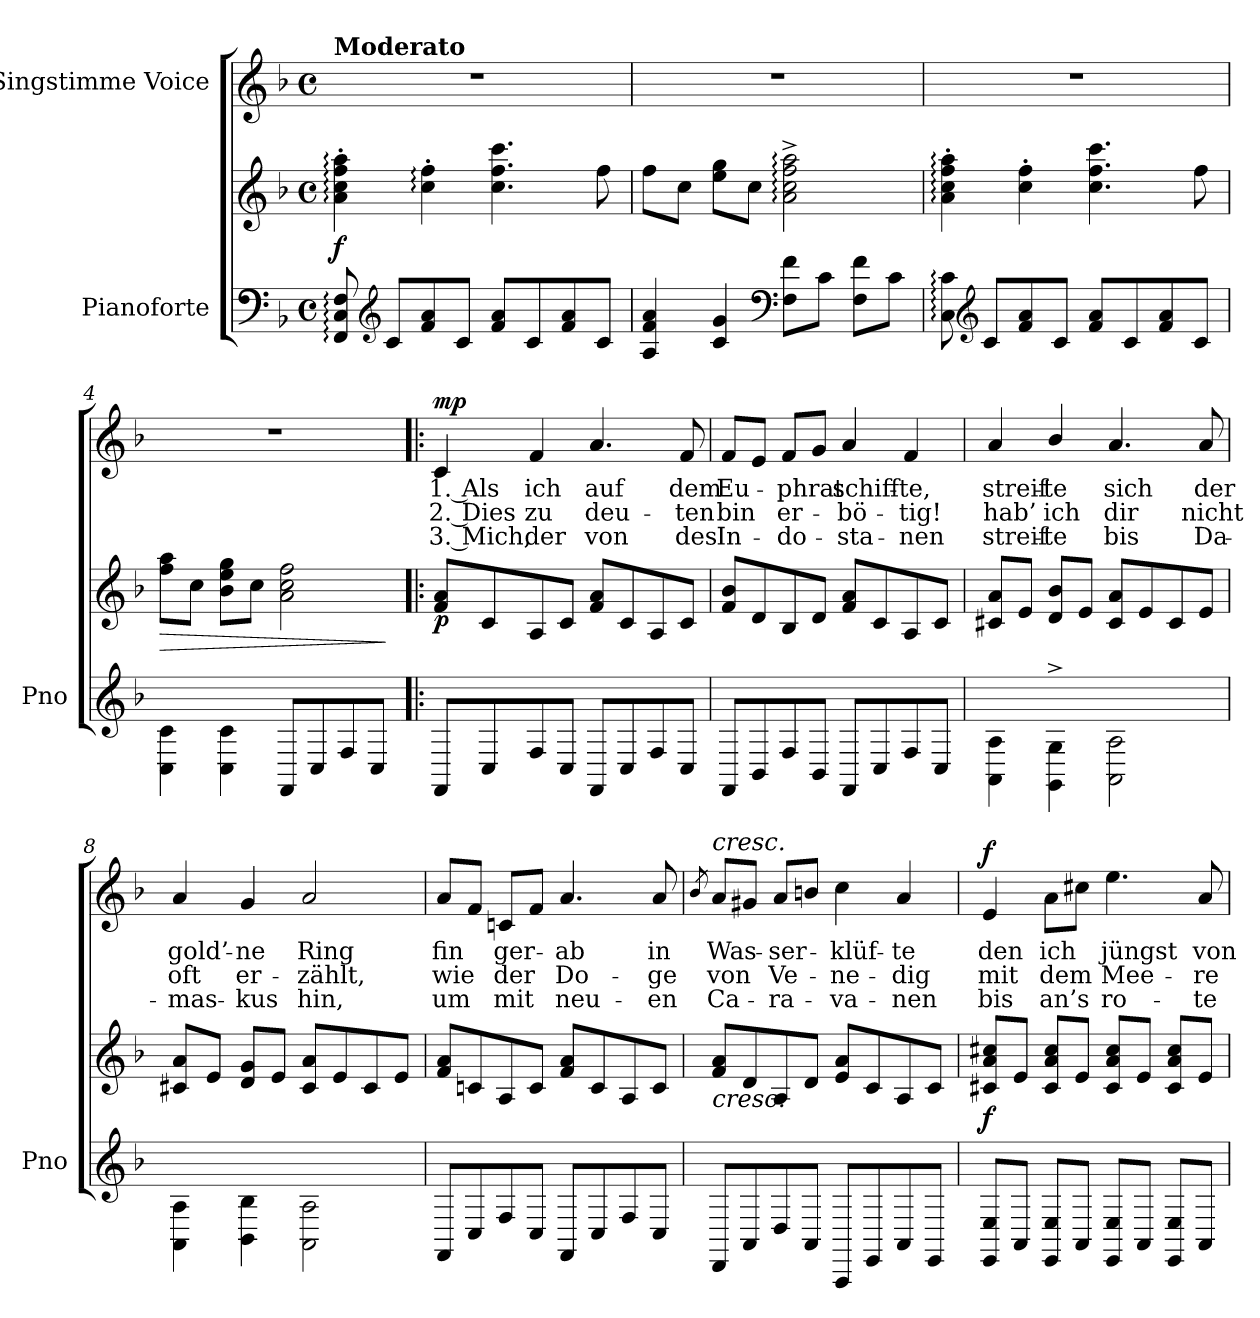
**kern	**kern	**dynam	**kern	**text	**text	**text	**dynam
*part2	*part2	*part2	*part1	*part1	*part1	*part1	*part1
*staff3	*staff2	*staff2/3	*staff1	*staff1	*staff1	*staff1	*staff1
*I"Pianoforte	*	*	*I"Singstimme Voice	*	*	*	*
*I'Pno	*	*	*	*	*	*	*
*clefF4	*clefG2	*	*clefG2	*	*	*	*
*k[b-]	*k[b-]	*	*k[b-]	*	*	*	*
*M4/4	*M4/4	*	*M4/4	*	*	*	*
*met(c)	*met(c)	*	*met(c)	*	*	*	*
=1	=1	=1	=1	=1	=1	=1	=1
!	!	!	!LO:TX:a:B:t=Moderato	!	!	!	!
!	!	!LO:DY:b	!	!	!	!	!
8FF/: 8C/: 8F/:	4a\:' 4cc\:' 4ff\:' 4aa\:'	f	1r	.	.	.	.
*clefG2	*	*	*	*	*	*	*
8c/L	.	.	.	.	.	.	.
8f/ 8a/	4cc\:' 4ff\:'	.	.	.	.	.	.
8c/J	.	.	.	.	.	.	.
8f/ 8a/L	4.cc\ 4.ff\ 4.ccc\	.	.	.	.	.	.
8c/	.	.	.	.	.	.	.
8f/ 8a/	.	.	.	.	.	.	.
8c/J	8ff\	.	.	.	.	.	.
=2	=2	=2	=2	=2	=2	=2	=2
4A/ 4f/ 4a/	8ff\L	.	1r	.	.	.	.
.	8cc\J	.	.	.	.	.	.
4c/ 4g/	8ee\ 8gg\L	.	.	.	.	.	.
.	8cc\J	.	.	.	.	.	.
*clefF4	*	*	*	*	*	*	*
8F\ 8f\L	2a\:^ 2cc\:^ 2ff\:^ 2aa\:^	.	.	.	.	.	.
8c\J	.	.	.	.	.	.	.
8F\ 8f\L	.	.	.	.	.	.	.
8c\J	.	.	.	.	.	.	.
=3	=3	=3	=3	=3	=3	=3	=3
8C\: 8c\:	4a\:' 4cc\:' 4ff\:' 4aa\:'	.	1r	.	.	.	.
*clefG2	*	*	*	*	*	*	*
8c/L	.	.	.	.	.	.	.
8f/ 8a/	4cc\' 4ff\'	.	.	.	.	.	.
8c/J	.	.	.	.	.	.	.
8f/ 8a/L	4.cc\ 4.ff\ 4.ccc\	.	.	.	.	.	.
8c/	.	.	.	.	.	.	.
8f/ 8a/	.	.	.	.	.	.	.
8c/J	8ff\	.	.	.	.	.	.
=4	=4	=4	=4	=4	=4	=4	=4
!	!	!LO:HP:b	!	!	!	!	!
4C\ 4c\	8ff\ 8aa\L	>	1r	.	.	.	.
.	8cc\J	.	.	.	.	.	.
4C\ 4c\	8b-\ 8ee\ 8gg\L	.	.	.	.	.	.
.	8cc\J	.	.	.	.	.	.
8FF/L	2a\ 2cc\ 2ff\	.	.	.	.	.	.
8C/	.	.	.	.	.	.	.
8F/	.	.	.	.	.	.	.
8C/J	.	.	.	.	.	.	.
.	.	]	.	.	.	.	.
!!LO:LB:g=z
=5!|:	=5!|:	=5!|:	=5!|:	=5!|:	=5!|:	=5!|:	=5!|:
!	!	!LO:DY:b	!	!LO:LY:b	!LO:LY:b	!LO:LY:b	!LO:DY:a
8FF/L	8f/ 8a/L	p	4c/	1. Als	2. Dies	3. Mich,	mp
8C/	8c/	.	.	.	.	.	.
!	!	!	!	!LO:LY:b	!LO:LY:b	!LO:LY:b	!
8F/	8A/	.	4f/	ich	zu	der	.
8C/J	8c/J	.	.	.	.	.	.
!	!	!	!	!LO:LY:b	!LO:LY:b	!LO:LY:b	!
8FF/L	8f/ 8a/L	.	4.a/	auf	deu-	von	.
8C/	8c/	.	.	.	.	.	.
8F/	8A/	.	.	.	.	.	.
!	!	!	!	!LO:LY:b	!LO:LY:b	!LO:LY:b	!
8C/J	8c/J	.	8f/	dem	-ten	des	.
=6	=6	=6	=6	=6	=6	=6	=6
!	!	!	!	!LO:LY:b	!LO:LY:b	!LO:LY:b	!
8FF/L	8f/ 8b-/L	.	8f/L	Eu-	bin	In-	.
8BB-/	8d/	.	8e/J	.	.	.	.
!	!	!	!	!LO:LY:b	!LO:LY:b	!LO:LY:b	!
8F/	8B-/	.	8f/L	-phrat	er-	-do-	.
8BB-/J	8d/J	.	8g/J	.	.	.	.
!	!	!	!	!LO:LY:b	!LO:LY:b	!LO:LY:b	!
8FF/L	8f/ 8a/L	.	4a/	schiff-	-bö-	-sta-	.
8C/	8c/	.	.	.	.	.	.
!	!	!	!	!LO:LY:b	!LO:LY:b	!LO:LY:b	!
8F/	8A/	.	4f/	-te,	-tig!	-nen	.
8C/J	8c/J	.	.	.	.	.	.
=7	=7	=7	=7	=7	=7	=7	=7
!	!	!	!	!LO:LY:b	!LO:LY:b	!LO:LY:b	!
4AA\ 4A\	8c#X/ 8a/L	.	4a/	streif-	hab’	streif-	.
.	8e/J	.	.	.	.	.	.
!	!	!	!	!LO:LY:b	!LO:LY:b	!LO:LY:b	!
4GG\^ 4G\^	8d/ 8b-/L	.	4b-/	-te	ich	-te	.
.	8e/J	.	.	.	.	.	.
!	!	!	!	!LO:LY:b	!LO:LY:b	!LO:LY:b	!
2AA\ 2A\	8c#/ 8a/L	.	4.a/	sich	dir	bis	.
.	8e/	.	.	.	.	.	.
.	8c#/	.	.	.	.	.	.
!	!	!	!	!LO:LY:b	!LO:LY:b	!LO:LY:b	!
.	8e/J	.	8a/	der	nicht	Da-	.
!!LO:LB:g=z
=8	=8	=8	=8	=8	=8	=8	=8
!	!	!	!	!LO:LY:b	!LO:LY:b	!LO:LY:b	!
4AA\ 4A\	8c#X/ 8a/L	.	4a/	gold’-	oft	-mas-	.
.	8e/J	.	.	.	.	.	.
!	!	!	!	!LO:LY:b	!LO:LY:b	!LO:LY:b	!
4BB-\ 4B-\	8d/ 8g/L	.	4g/	-ne	er-	-kus	.
.	8e/J	.	.	.	.	.	.
!	!	!	!	!LO:LY:b	!LO:LY:b	!LO:LY:b	!
2AA\ 2A\	8c#/ 8a/L	.	2a/	Ring	-zählt,	hin,	.
.	8e/	.	.	.	.	.	.
.	8c#/	.	.	.	.	.	.
.	8e/J	.	.	.	.	.	.
=9	=9	=9	=9	=9	=9	=9	=9
!	!	!	!	!LO:LY:b	!LO:LY:b	!LO:LY:b	!
8FF/L	8f/ 8a/L	.	8a/L	fin	wie	um	.
8C/	8cn/	.	8f/J	.	.	.	.
!	!	!	!	!LO:LY:b	!LO:LY:b	!LO:LY:b	!
8F/	8A/	.	8cn/L	-ger-	der	mit	.
8C/J	8c/J	.	8f/J	.	.	.	.
!	!	!	!	!LO:LY:b	!LO:LY:b	!LO:LY:b	!
8FF/L	8f/ 8a/L	.	4.a/	-ab	Do-	neu-	.
8C/	8c/	.	.	.	.	.	.
8F/	8A/	.	.	.	.	.	.
!	!	!	!	!LO:LY:b	!LO:LY:b	!LO:LY:b	!
8C/J	8c/J	.	8a/	-in	-ge	-en	.
=10	=10	=10	=10	=10	=10	=10	=10
.	.	.	8qb-/	.	.	.	.
!	!	!	!LO:TX:a:i:t=cresc.	!	!	!	!
!	!LO:TX:b:i:t=cresc.	!	!	!	!	!	!
!	!	!	!	!LO:LY:b	!LO:LY:b	!LO:LY:b	!
8DD/L	8f/ 8a/L	.	8a/L	Was-	von	Ca-	.
8AA/	8d/	.	8g#X/J	.	.	.	.
!	!	!	!	!LO:LY:b	!LO:LY:b	!LO:LY:b	!
8D/	8A/	.	8a/L	-ser-	Ve-	-ra-	.
8AA/J	8d/J	.	8bn/J	.	.	.	.
!	!	!	!	!LO:LY:b	!LO:LY:b	!LO:LY:b	!
8AAA/L	8e/ 8a/L	.	4cc\	-klüf-	-ne-	-va-	.
8EE/	8c/	.	.	.	.	.	.
!	!	!	!	!LO:LY:b	!LO:LY:b	!LO:LY:b	!
8AA/	8A/	.	4a/	-te	-dig	-nen	.
8EE/J	8c/J	.	.	.	.	.	.
!!LO:LB:g=z
=11	=11	=11	=11	=11	=11	=11	=11
!	!	!LO:DY:b	!	!LO:LY:b	!LO:LY:b	!LO:LY:b	!LO:DY:a
8EE/ 8E/L	8c#X/ 8a/ 8cc#X/L	f	4e/	den	mit	bis	f
8AA/J	8e/J	.	.	.	.	.	.
!	!	!	!	!LO:LY:b	!LO:LY:b	!LO:LY:b	!
8EE/ 8E/L	8c#/ 8a/ 8cc#/L	.	8a\L	ich	dem	an’s	.
8AA/J	8e/J	.	8cc#X\J	.	.	.	.
!	!	!	!	!LO:LY:b	!LO:LY:b	!LO:LY:b	!
8EE/ 8E/L	8c#/ 8a/ 8cc#/L	.	4.ee\	jüngst	Mee-	ro-	.
8AA/J	8e/J	.	.	.	.	.	.
8EE/ 8E/L	8c#/ 8a/ 8cc#/L	.	.	.	.	.	.
!	!	!	!	!LO:LY:b	!LO:LY:b	!LO:LY:b	!
8AA/J	8e/J	.	8a/	von	-re	-te	.
=	=	=	=	=	=	=	=
*-	*-	*-	*-	*-	*-	*-	*-
